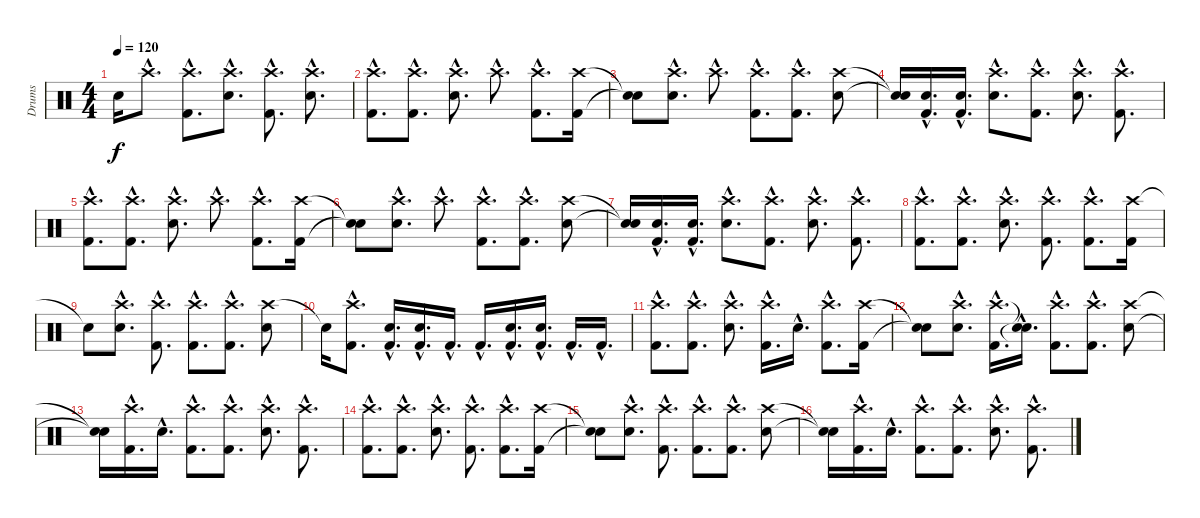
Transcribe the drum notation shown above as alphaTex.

\track ("Drums" "Drums") {instrument percussion}
\staff {score}
\articulation defaults
\ts (4 4)
\tempo 120
\clef neutral
\ks c "Snare (hit)"{t}.16{dy f} "Crash high (hit)"{hac}.8{d}
("Crash high (hit)"{hac} "Kick (hit) 2"{hac}).8{d} ("Crash high (hit)"{hac} "Electric Snare (hit)"{hac}).8{d} ("Crash high (hit)"{hac} "Kick (hit) 2"{hac}).8{d} ("Crash high (hit)"{hac} "Electric Snare (hit)"{hac}).8{d} |
("Crash high (hit)"{hac} "Kick (hit) 2"{hac}).8{d} ("Crash high (hit)"{hac} "Kick (hit) 2"{hac}).8{d} ("Crash high (hit)"{hac} "Electric Snare (hit)"{hac}).8{d} "Crash high (hit)"{hac}.8{d} ("Crash high (hit)"{hac} "Kick (hit) 2"{hac}).8{d} ("Crash high (hit)" "Kick (hit) 2").16 |
("Snare (hit)"{t} "Snare (hit)"{t}).8 ("Crash high (hit)"{hac} "Electric Snare (hit)"{hac}).8{d} "Crash high (hit)"{hac}.8{d} ("Crash high (hit)"{hac} "Kick (hit) 2"{hac}).8{d} ("Crash high (hit)"{hac} "Kick (hit) 2"{hac}).8{d} ("Crash high (hit)" "Electric Snare (hit)").8 |
("Snare (hit)"{t} "Snare (hit)"{t}).16 ("Kick (hit) 2"{hac} "Electric Snare (hit)"{hac}).16{d} ("Kick (hit) 2"{hac} "Electric Snare (hit)"{hac}).16{d} ("Crash high (hit)"{hac} "Electric Snare (hit)"{hac}).8{d} ("Crash high (hit)"{hac} "Kick (hit) 2"{hac}).8{d} ("Crash high (hit)"{hac} "Electric Snare (hit)"{hac}).8{d} ("Crash high (hit)"{hac} "Kick (hit) 2"{hac}).8{d} |
("Crash high (hit)"{hac} "Kick (hit) 2"{hac}).8{d} ("Crash high (hit)"{hac} "Kick (hit) 2"{hac}).8{d} ("Crash high (hit)"{hac} "Electric Snare (hit)"{hac}).8{d} "Crash high (hit)"{hac}.8{d} ("Crash high (hit)"{hac} "Kick (hit) 2"{hac}).8{d} ("Crash high (hit)" "Kick (hit) 2").16 |
("Snare (hit)"{t} "Snare (hit)"{t}).8 ("Crash high (hit)"{hac} "Electric Snare (hit)"{hac}).8{d} "Crash high (hit)"{hac}.8{d} ("Crash high (hit)"{hac} "Kick (hit) 2"{hac}).8{d} ("Crash high (hit)"{hac} "Kick (hit) 2"{hac}).8{d} ("Crash high (hit)" "Electric Snare (hit)").8 |
("Snare (hit)"{t} "Snare (hit)"{t}).16 ("Kick (hit) 2"{hac} "Electric Snare (hit)"{hac}).16{d} ("Kick (hit) 2"{hac} "Electric Snare (hit)"{hac}).16{d} ("Crash high (hit)"{hac} "Electric Snare (hit)"{hac}).8{d} ("Crash high (hit)"{hac} "Kick (hit) 2"{hac}).8{d} ("Crash high (hit)"{hac} "Electric Snare (hit)"{hac}).8{d} ("Crash high (hit)"{hac} "Kick (hit) 2"{hac}).8{d} |
("Crash high (hit)"{hac} "Kick (hit) 2"{hac}).8{d} ("Crash high (hit)"{hac} "Kick (hit) 2"{hac}).8{d} ("Crash high (hit)"{hac} "Electric Snare (hit)"{hac}).8{d} ("Crash high (hit)"{hac} "Kick (hit) 2"{hac}).8{d} ("Crash high (hit)"{hac} "Kick (hit) 2"{hac}).8{d} ("Crash high (hit)" "Kick (hit) 2").16 |
"Snare (hit)"{t}.8 ("Crash high (hit)"{hac} "Electric Snare (hit)"{hac}).8{d} ("Crash high (hit)"{hac} "Kick (hit) 2"{hac}).8{d} ("Crash high (hit)"{hac} "Kick (hit) 2"{hac}).8{d} ("Crash high (hit)"{hac} "Kick (hit) 2"{hac}).8{d} ("Crash high (hit)" "Electric Snare (hit)").8 |
"Snare (hit)"{t}.16 ("Crash high (hit)"{hac} "Kick (hit) 2"{hac}).8{d} ("Kick (hit) 2"{hac} "Electric Snare (hit)"{hac}).16{d} ("Kick (hit) 2"{hac} "Electric Snare (hit)"{hac}).16{d} "Kick (hit) 2"{hac}.16{d} "Kick (hit) 2"{hac}.16{d} ("Kick (hit) 2"{hac} "Electric Snare (hit)"{hac}).16{d} ("Kick (hit) 2"{hac} "Electric Snare (hit)"{hac}).16{d} "Kick (hit) 2"{hac}.16{d} "Kick (hit) 2"{hac}.16{d} |
("Crash high (hit)"{hac} "Kick (hit) 2"{hac}).8{d} ("Crash high (hit)"{hac} "Kick (hit) 2"{hac}).8{d} ("Crash high (hit)"{hac} "Electric Snare (hit)"{hac}).8{d} ("Crash high (hit)"{hac} "Kick (hit) 2"{hac}).16{d} "Electric Snare (hit)"{hac}.16{d} ("Crash high (hit)"{hac} "Kick (hit) 2"{hac}).8{d} ("Crash high (hit)" "Kick (hit) 2").16 |
("Snare (hit)"{t} "Snare (hit)"{t}).8 ("Crash high (hit)"{hac} "Electric Snare (hit)"{hac}).8{d} ("Crash high (hit)"{hac} "Kick (hit) 2"{hac}).16{d} ("Snare (hit)"{hac t} "Snare (hit)"{hac t}).16{d} ("Crash high (hit)"{hac} "Kick (hit) 2"{hac}).8{d} ("Crash high (hit)"{hac} "Kick (hit) 2"{hac}).8{d} ("Crash high (hit)" "Electric Snare (hit)").8 |
("Snare (hit)"{t} "Snare (hit)"{t}).16 ("Crash high (hit)"{hac} "Kick (hit) 2"{hac}).16{d} "Electric Snare (hit)"{hac}.16{d} ("Crash high (hit)"{hac} "Kick (hit) 2"{hac}).8{d} ("Crash high (hit)"{hac} "Kick (hit) 2"{hac}).8{d} ("Crash high (hit)"{hac} "Electric Snare (hit)"{hac}).8{d} ("Crash high (hit)"{hac} "Kick (hit) 2"{hac}).8{d} |
("Crash high (hit)"{hac} "Kick (hit) 2"{hac}).8{d} ("Crash high (hit)"{hac} "Kick (hit) 2"{hac}).8{d} ("Crash high (hit)"{hac} "Electric Snare (hit)"{hac}).8{d} ("Crash high (hit)"{hac} "Kick (hit) 2"{hac}).8{d} ("Crash high (hit)"{hac} "Kick (hit) 2"{hac}).8{d} ("Crash high (hit)" "Kick (hit) 2").16 |
("Snare (hit)"{t} "Snare (hit)"{t}).8 ("Crash high (hit)"{hac} "Electric Snare (hit)"{hac}).8{d} ("Crash high (hit)"{hac} "Kick (hit) 2"{hac}).8{d} ("Crash high (hit)"{hac} "Kick (hit) 2"{hac}).8{d} ("Crash high (hit)"{hac} "Kick (hit) 2"{hac}).8{d} ("Crash high (hit)" "Electric Snare (hit)").8 |
("Snare (hit)"{t} "Snare (hit)"{t}).16 ("Crash high (hit)"{hac} "Kick (hit) 2"{hac}).16{d} "Electric Snare (hit)"{hac}.16{d} ("Crash high (hit)"{hac} "Kick (hit) 2"{hac}).8{d} ("Crash high (hit)"{hac} "Kick (hit) 2"{hac}).8{d} ("Crash high (hit)"{hac} "Electric Snare (hit)"{hac}).8{d} ("Crash high (hit)"{hac} "Kick (hit) 2"{hac}).8{d}
